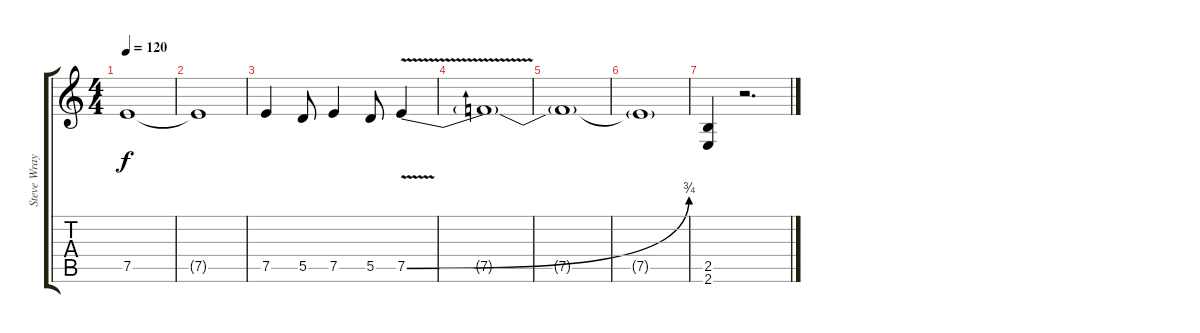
\track ("Steve Wray" "Steve Wray") {instrument distortionguitar}
\staff {score tabs}
\tuning (E4 B3 G3 D3 A2 D2) {hide}
\ts (4 4)
\tempo 120
\clef g2
\ks c
7.5{t}.1{dy f} |
7.5{t}.1 |
7.5.4 5.5.8 7.5.4 5.5.8 7.5{be (bend 0 0 60 3) v}.4 |
7.5{t}.1 |
7.5{t}.1 |
7.5{t}.1{txt ""} |
(2.5 2.6).4 r.2{d}
